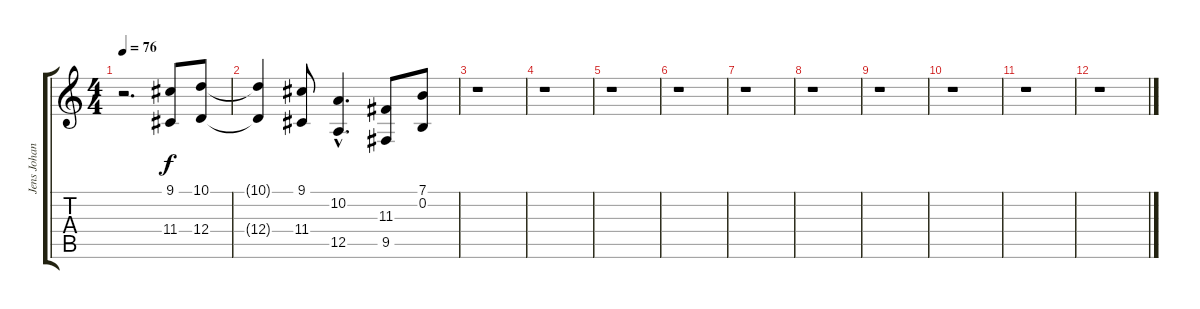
\track ("Jens Johansson" "Jens Johan") {instrument choiraahs}
\staff {score tabs}
\tuning (E4 B3 G3 D3 A2 E2) {hide}
\ts (4 4)
\tempo 76
\clef g2
\ks c
r.2{d dy f} (9.1 11.4).8{volume 3} (10.1 12.4).8{volume 2} |
(10.1{t} 12.4{t}).4 (9.1 11.4).8{volume 2} (10.2{hac} 12.5{hac}).4{d volume 1} (11.3 9.5).8{volume 1} (7.1 0.2).8{volume 0} |
r.1 |
r.1 |
r.1 |
r.1 |
r.1 |
r.1 |
r.1 |
r.1 |
r.1 |
r.1
